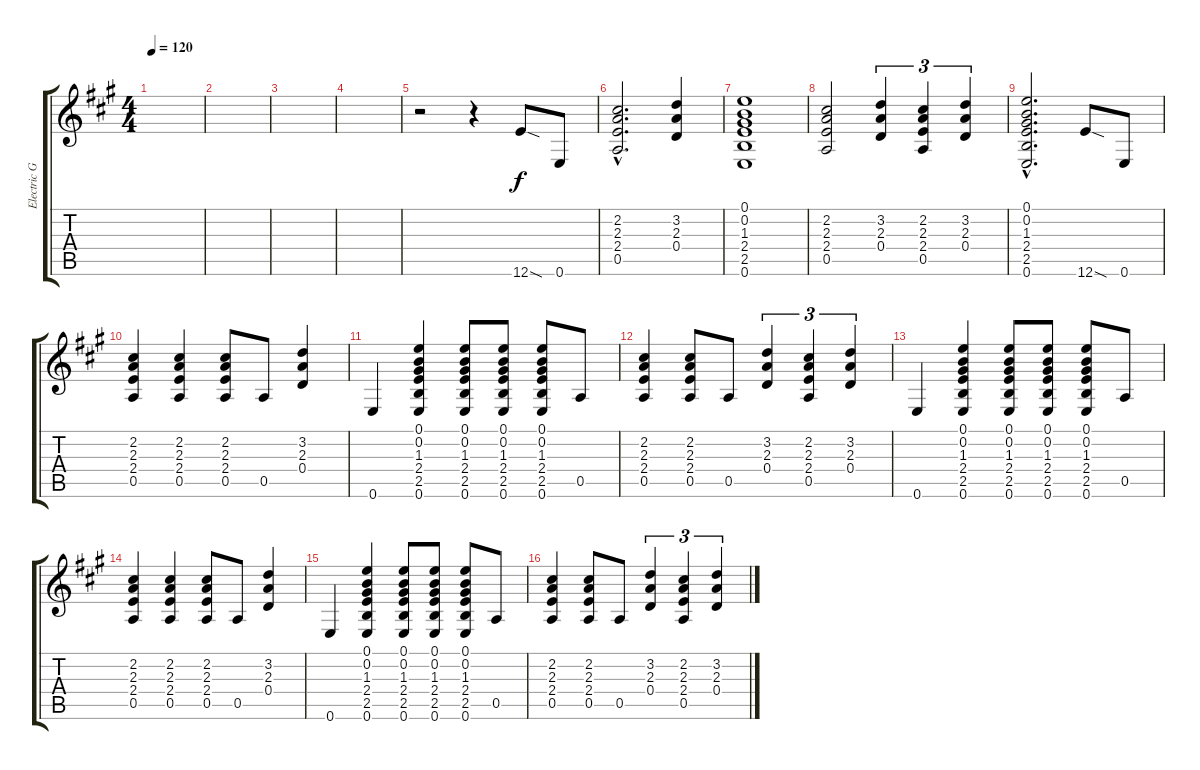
\track ("Electric Guitar 2" "Electric G") {instrument distortionguitar}
\staff {score tabs}
\tuning (E4 B3 G3 D3 A2 E2) {hide}
\ts (4 4)
\tempo 120
\clef g2
\ks a
|
|
|
|
r.2 r.4 12.6{sod}.8 0.6.8 |
(2.2{hac} 2.3{hac} 2.4{hac} 0.5{hac}).2{d} (3.2 2.3 0.4).4 |
(0.1 0.2 1.3 2.4 2.5 0.6).1 |
(2.2 2.3 2.4 0.5).2 (3.2 2.3 0.4).4{tu (3 2)} (2.2 2.3 2.4 0.5).4{tu (3 2)} (3.2 2.3 0.4).4{tu (3 2)} |
(0.1{hac} 0.2{hac} 1.3{hac} 2.4{hac} 2.5{hac} 0.6{hac}).2{d} 12.6{sod}.8 0.6.8 |
(2.2 2.3 2.4 0.5).4 (2.2 2.3 2.4 0.5).4 (2.2 2.3 2.4 0.5).8 0.5.8 (3.2 2.3 0.4).4 |
0.6.4 (0.1 0.2 1.3 2.4 2.5 0.6).4 (0.1 0.2 1.3 2.4 2.5 0.6).8 (0.1 0.2 1.3 2.4 2.5 0.6).8 (0.1 0.2 1.3 2.4 2.5 0.6).8 0.5.8 |
(2.2 2.3 2.4 0.5).4 (2.2 2.3 2.4 0.5).8 0.5.8 (3.2 2.3 0.4).4{tu (3 2)} (2.2 2.3 2.4 0.5).4{tu (3 2)} (3.2 2.3 0.4).4{tu (3 2)} |
0.6.4 (0.1 0.2 1.3 2.4 2.5 0.6).4 (0.1 0.2 1.3 2.4 2.5 0.6).8 (0.1 0.2 1.3 2.4 2.5 0.6).8 (0.1 0.2 1.3 2.4 2.5 0.6).8 0.5.8 |
(2.2 2.3 2.4 0.5).4 (2.2 2.3 2.4 0.5).4 (2.2 2.3 2.4 0.5).8 0.5.8 (3.2 2.3 0.4).4 |
0.6.4 (0.1 0.2 1.3 2.4 2.5 0.6).4 (0.1 0.2 1.3 2.4 2.5 0.6).8 (0.1 0.2 1.3 2.4 2.5 0.6).8 (0.1 0.2 1.3 2.4 2.5 0.6).8 0.5.8 |
(2.2 2.3 2.4 0.5).4 (2.2 2.3 2.4 0.5).8 0.5.8 (3.2 2.3 0.4).4{tu (3 2)} (2.2 2.3 2.4 0.5).4{tu (3 2)} (3.2 2.3 0.4).4{tu (3 2)}
